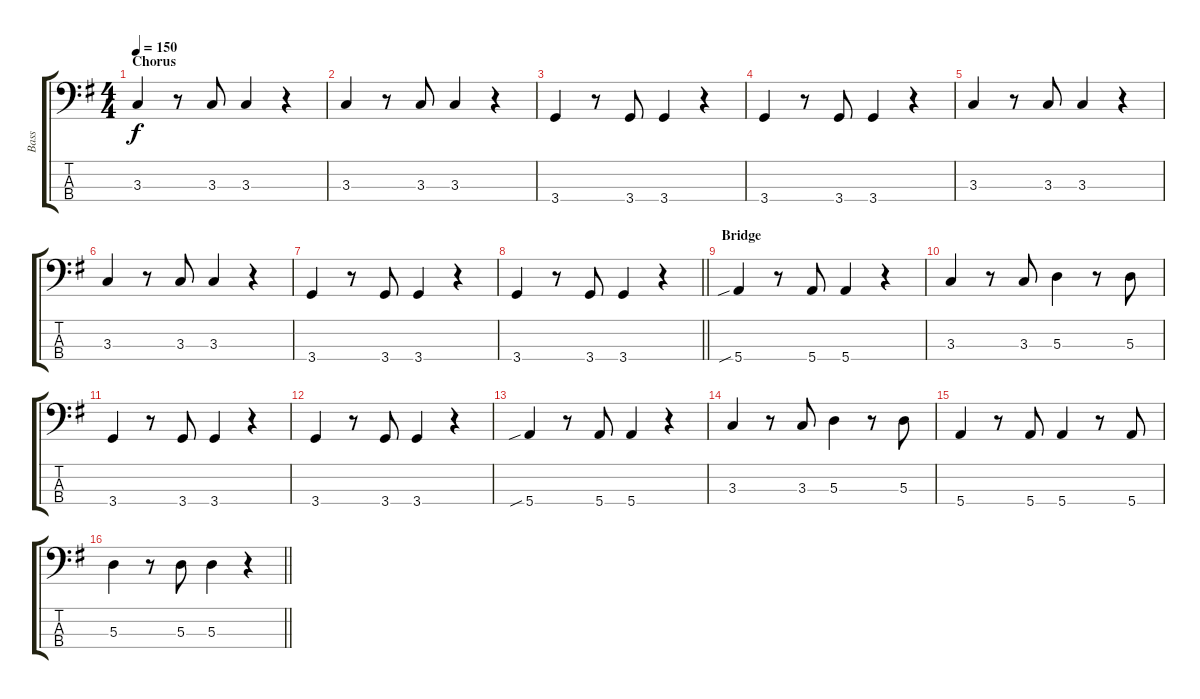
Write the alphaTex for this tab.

\track ("Bass" "Bass") {instrument electricbassfinger}
\staff {score tabs}
\tuning (G2 D2 A1 E1) {hide}
\ts (4 4)
\section ("" "Chorus")
\tempo 150
\clef f4
\ks g
3.3.4{dy f} r.8 3.3.8 3.3.4 r.4 |
3.3.4 r.8 3.3.8 3.3.4 r.4 |
3.4.4 r.8 3.4.8 3.4.4 r.4 |
3.4.4 r.8 3.4.8 3.4.4 r.4 |
3.3.4 r.8 3.3.8 3.3.4 r.4 |
3.3.4 r.8 3.3.8 3.3.4 r.4 |
3.4.4 r.8 3.4.8 3.4.4 r.4 |
\barLineRight lightlight
3.4.4 r.8 3.4.8 3.4.4 r.4 |
\section ("" "Bridge")
5.4{sib}.4 r.8 5.4.8 5.4.4 r.4 |
3.3.4 r.8 3.3.8 5.3.4 r.8 5.3.8 |
3.4.4 r.8 3.4.8 3.4.4 r.4 |
3.4.4 r.8 3.4.8 3.4.4 r.4 |
5.4{sib}.4 r.8 5.4.8 5.4.4 r.4 |
3.3.4 r.8 3.3.8 5.3.4 r.8 5.3.8 |
5.4.4 r.8 5.4.8 5.4.4 r.8 5.4.8 |
\barLineRight lightlight
5.3.4 r.8 5.3.8 5.3.4 r.4
